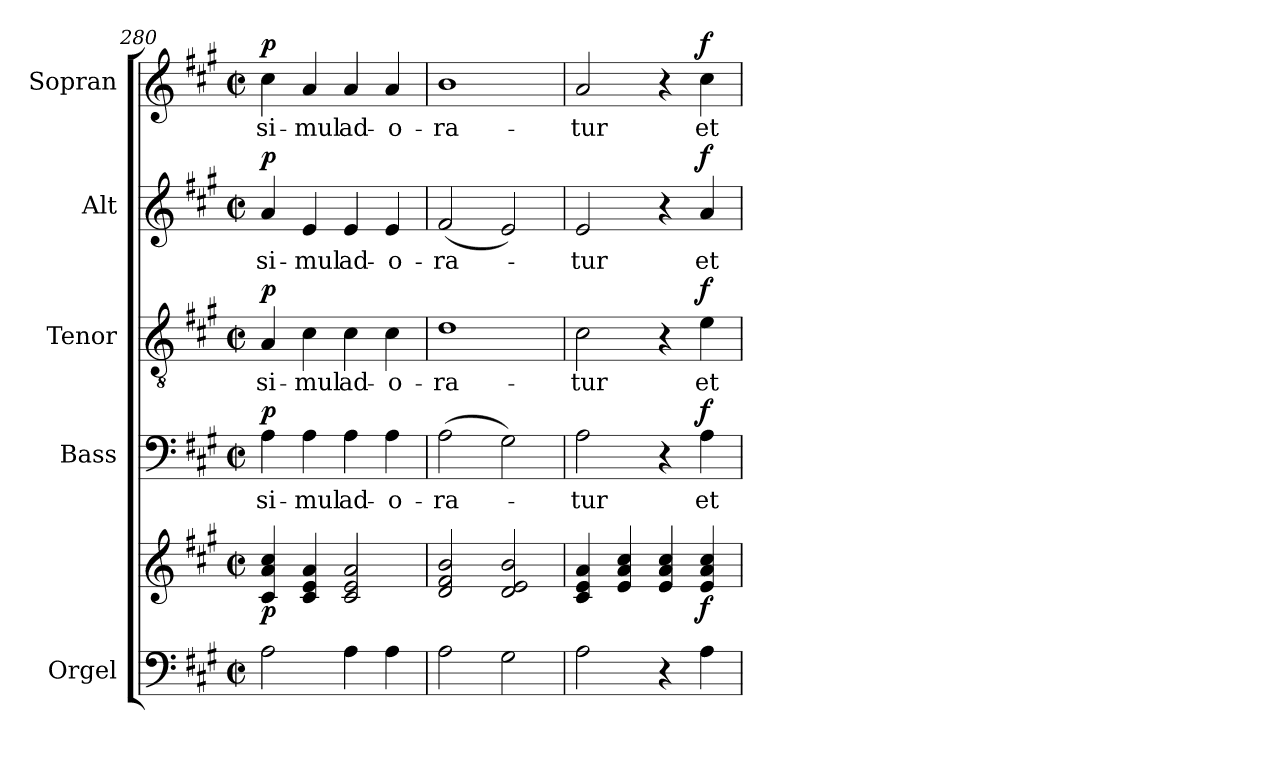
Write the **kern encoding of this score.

**kern	**kern	**dynam	**kern	**text	**dynam	**kern	**text	**dynam	**kern	**text	**dynam	**kern	**text	**dynam
*part5	*part5	*part5	*part4	*part4	*part4	*part3	*part3	*part3	*part2	*part2	*part2	*part1	*part1	*part1
*staff6	*staff5	*staff5/6	*staff4	*staff4	*staff4	*staff3	*staff3	*staff3	*staff2	*staff2	*staff2	*staff1	*staff1	*staff1
*I"Orgel	*	*	*I"Bass	*	*	*I"Tenor	*	*	*I"Alt	*	*	*I"Sopran	*	*
*I'Org.	*	*	*I'B.	*	*	*I'T.	*	*	*I'A.	*	*	*I'S.	*	*
*clefF4	*clefG2	*	*clefF4	*	*	*clefGv2	*	*	*clefG2	*	*	*clefG2	*	*
*k[f#c#g#]	*k[f#c#g#]	*	*k[f#c#g#]	*	*	*k[f#c#g#]	*	*	*k[f#c#g#]	*	*	*k[f#c#g#]	*	*
*A:	*A:	*	*A:	*	*	*A:	*	*	*A:	*	*	*A:	*	*
*M2/2	*M2/2	*	*M2/2	*	*	*M2/2	*	*	*M2/2	*	*	*M2/2	*	*
*met(c|)	*met(c|)	*	*met(c|)	*	*	*met(c|)	*	*	*met(c|)	*	*	*met(c|)	*	*
=280	=280	=280	=280	=280	=280	=280	=280	=280	=280	=280	=280	=280	=280	=280
!	!	!LO:DY:b	!	!LO:LY:b	!LO:DY:a	!	!LO:LY:b	!LO:DY:a	!	!LO:LY:b	!LO:DY:a	!	!LO:LY:b	!LO:DY:a
2A\	4c#/ 4a/ 4cc#/	p	4A\	si-	p	4A/	si-	p	4a/	si-	p	4cc#\	si-	p
!	!	!	!	!LO:LY:b	!	!	!LO:LY:b	!	!	!LO:LY:b	!	!	!LO:LY:b	!
.	4c#/ 4e/ 4a/	.	4A\	-mul	.	4c#\	-mul	.	4e/	-mul	.	4a/	-mul	.
!	!	!	!	!LO:LY:b	!	!	!LO:LY:b	!	!	!LO:LY:b	!	!	!LO:LY:b	!
4A\	2c#/ 2e/ 2a/	.	4A\	ad-	.	4c#\	ad-	.	4e/	ad-	.	4a/	ad-	.
!	!	!	!	!LO:LY:b	!	!	!LO:LY:b	!	!	!LO:LY:b	!	!	!LO:LY:b	!
4A\	.	.	4A\	-o-	.	4c#\	-o-	.	4e/	-o-	.	4a/	-o-	.
!!LO:LB:g=z
=281	=281	=281	=281	=281	=281	=281	=281	=281	=281	=281	=281	=281	=281	=281
!	!	!	!	!LO:LY:b	!	!	!LO:LY:b	!	!	!LO:LY:b	!	!	!LO:LY:b	!
2A\	2d/ 2f#/ 2b/	.	(>2A\	-ra-	.	1d	-ra-	.	(<2f#/	-ra-	.	1b	-ra-	.
2G#\	2d/ 2e/ 2b/	.	2G#\)	.	.	.	.	.	2e/)	.	.	.	.	.
=282	=282	=282	=282	=282	=282	=282	=282	=282	=282	=282	=282	=282	=282	=282
!	!	!	!	!LO:LY:b	!	!	!LO:LY:b	!	!	!LO:LY:b	!	!	!LO:LY:b	!
2A\	4c#/ 4e/ 4a/	.	2A\	-tur	.	2c#\	-tur	.	2e/	-tur	.	2a/	-tur	.
.	4e/ 4a/ 4cc#/	.	.	.	.	.	.	.	.	.	.	.	.	.
4r	4e/ 4a/ 4cc#/	.	4r	.	.	4r	.	.	4r	.	.	4r	.	.
!	!	!LO:DY:b	!	!LO:LY:b	!LO:DY:a	!	!LO:LY:b	!LO:DY:a	!	!LO:LY:b	!LO:DY:a	!	!LO:LY:b	!LO:DY:a
4A\	4e/ 4a/ 4cc#/	f	4A\	et	f	4e\	et	f	4a/	et	f	4cc#\	et	f
=	=	=	=	=	=	=	=	=	=	=	=	=	=	=
*-	*-	*-	*-	*-	*-	*-	*-	*-	*-	*-	*-	*-	*-	*-
